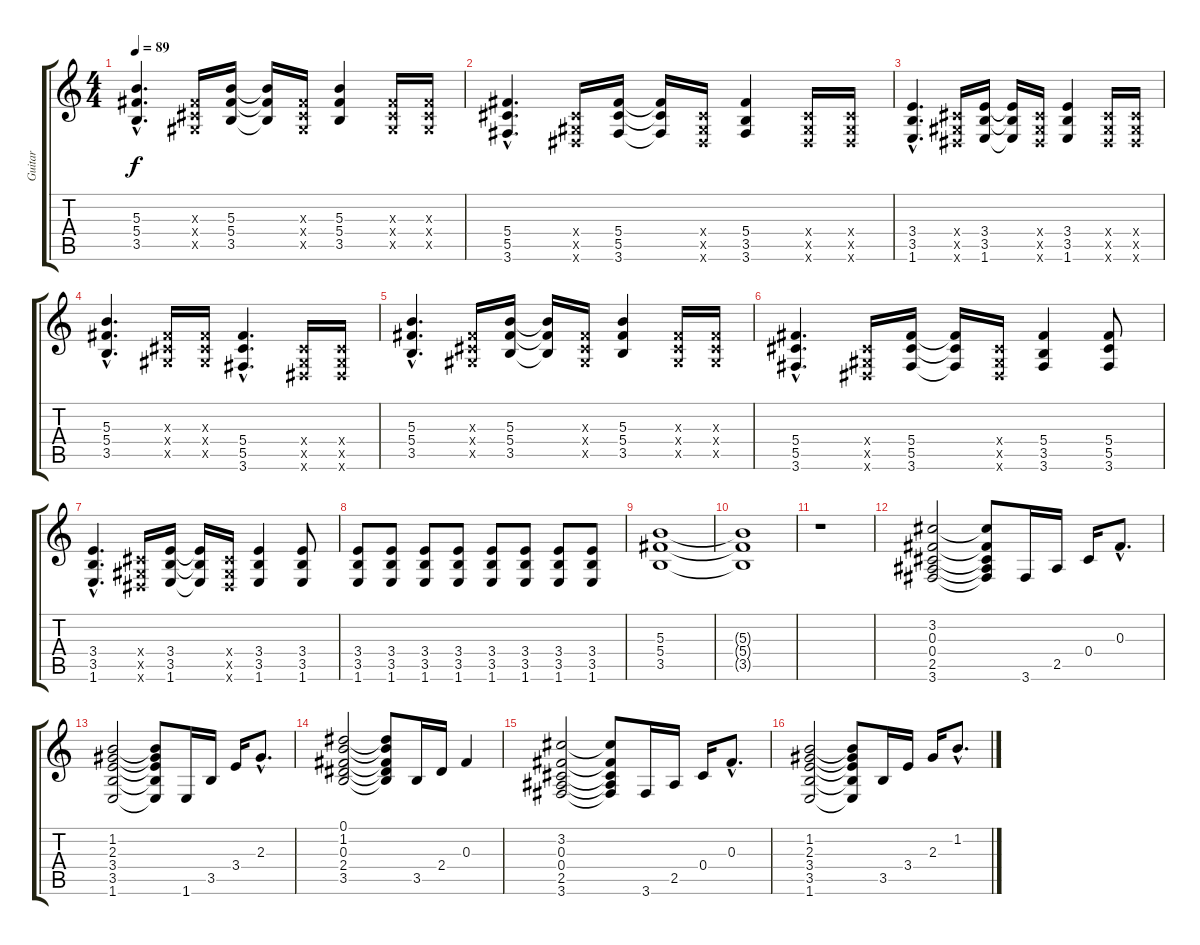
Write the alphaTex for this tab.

\track ("Guitar" "Guitar") {instrument overdrivenguitar}
\staff {score tabs}
\tuning (Eb4 Bb3 Gb3 Db3 Ab2 Eb2) {hide}
\ts (4 4)
\tempo 89
\clef g2
\ks c
(5.3{hac} 5.4{hac} 3.5{hac}).4{d dy f} (0.3{x} 0.4{x} 0.5{x}).16 (5.3 5.4 3.5).16 (5.3{t} 5.4{t} 3.5{t}).16 (0.3{x} 0.4{x} 0.5{x}).16 (5.3 5.4 3.5).4 (0.3{x} 0.4{x} 0.5{x}).16 (0.3{x} 0.4{x} 0.5{x}).16 |
(5.4{hac} 5.5{hac} 3.6{hac}).4{d} (0.4{x} 0.5{x} 0.6{x}).16 (5.4 5.5 3.6).16 (5.4{t} 5.5{t} 3.6{t}).16 (0.4{x} 0.5{x} 0.6{x}).16 (5.4 3.5 3.6).4 (0.4{x} 0.5{x} 0.6{x}).16 (0.4{x} 0.5{x} 0.6{x}).16 |
(3.4{hac} 3.5{hac} 1.6{hac}).4{d} (0.4{x} 0.5{x} 0.6{x}).16 (3.4 3.5 1.6).16 (3.4{t} 3.5{t} 1.6{t}).16 (0.4{x} 0.5{x} 0.6{x}).16 (3.4 3.5 1.6).4 (0.4{x} 0.5{x} 0.6{x}).16 (0.4{x} 0.5{x} 0.6{x}).16 |
(5.3{hac} 5.4{hac} 3.5{hac}).4{d} (0.3{x} 0.4{x} 0.5{x}).16 (0.3{x} 0.4{x} 0.5{x}).16 (5.4{hac} 5.5{hac} 3.6{hac}).4{d} (0.4{x} 0.5{x} 0.6{x}).16 (0.4{x} 0.5{x} 0.6{x}).16 |
(5.3{hac} 5.4{hac} 3.5{hac}).4{d} (0.3{x} 0.4{x} 0.5{x}).16 (5.3 5.4 3.5).16 (5.3{t} 5.4{t} 3.5{t}).16 (0.3{x} 0.4{x} 0.5{x}).16 (5.3 5.4 3.5).4 (0.3{x} 0.4{x} 0.5{x}).16 (0.3{x} 0.4{x} 0.5{x}).16 |
(5.4{hac} 5.5{hac} 3.6{hac}).4{d} (0.4{x} 0.5{x} 0.6{x}).16 (5.4 5.5 3.6).16 (5.4{t} 5.5{t} 3.6{t}).16 (0.4{x} 0.5{x} 0.6{x}).16 (5.4 3.5 3.6).4 (5.4 5.5 3.6).8 |
(3.4{hac} 3.5{hac} 1.6{hac}).4{d} (0.4{x} 0.5{x} 0.6{x}).16 (3.4 3.5 1.6).16 (3.4{t} 3.5{t} 1.6{t}).16 (0.4{x} 0.5{x} 0.6{x}).16 (3.4 3.5 1.6).4 (3.4 3.5 1.6).8 |
(3.4 3.5 1.6).8 (3.4 3.5 1.6).8 (3.4 3.5 1.6).8 (3.4 3.5 1.6).8 (3.4 3.5 1.6).8 (3.4 3.5 1.6).8 (3.4 3.5 1.6).8 (3.4 3.5 1.6).8 |
(5.3 5.4 3.5).1 |
(5.3{t} 5.4{t} 3.5{t}).1 |
r.1 |
(3.2 0.3 0.4 2.5 3.6).2 (3.2{t} 0.3{t} 0.4{t} 2.5{t} 3.6{t}).8 3.6.16 2.5.16 0.4.16 0.3{hac}.8{d} |
(1.2 2.3 3.4 3.5 1.6).2 (1.2{t} 2.3{t} 3.4{t} 3.5{t} 1.6{t}).8 1.6.16 3.5.16 3.4.16 2.3{hac}.8{d} |
(0.1 1.2 0.3 2.4 3.5).2 (0.1{t} 1.2{t} 0.3{t} 2.4{t} 3.5{t}).8 3.5.16 2.4.16 0.3.4 |
(3.2 0.3 0.4 2.5 3.6).2 (3.2{t} 0.3{t} 0.4{t} 2.5{t} 3.6{t}).8 3.6.16 2.5.16 0.4.16 0.3{hac}.8{d} |
(1.2 2.3 3.4 3.5 1.6).2 (1.2{t} 2.3{t} 3.4{t} 3.5{t} 1.6{t}).8 3.5.16 3.4.16 2.3.16 1.2{hac}.8{d}
